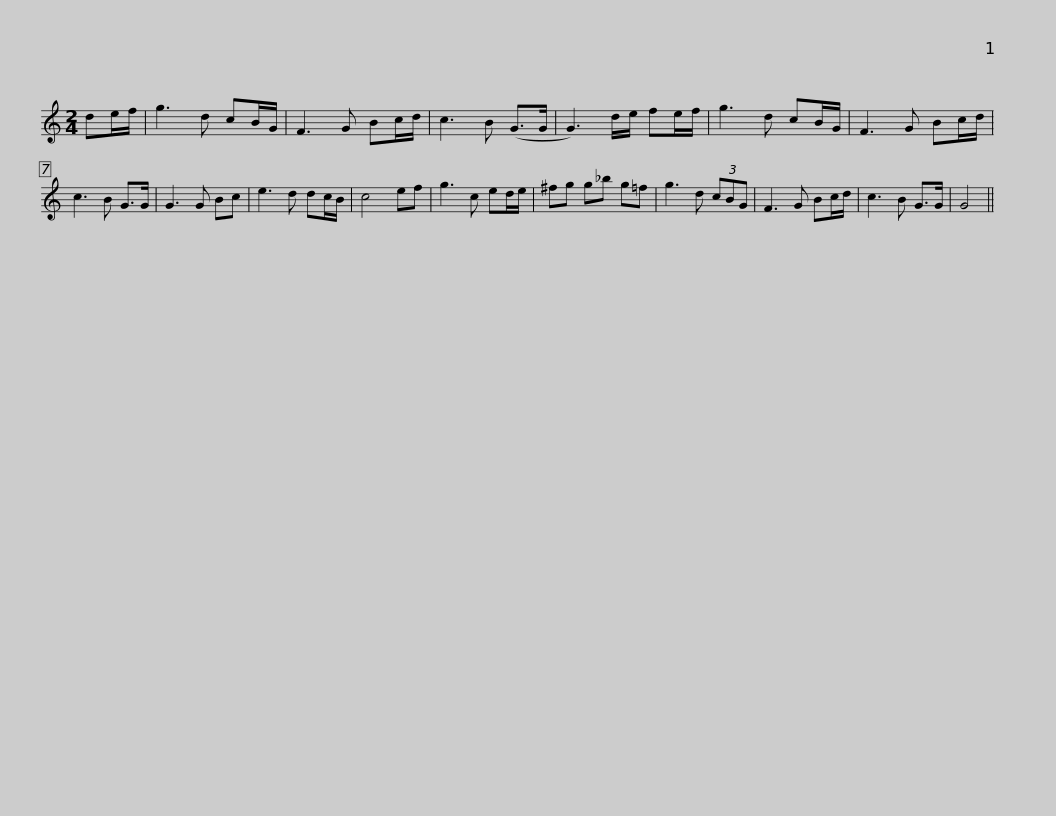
X:1
L:1/8
M:2/4
I:linebreak $
K:C
V:1 treble
V:1
 de/f/ | g3 d cB/G/ | F3 G Bc/d/ | c3 B (G>G | G3) d/e/ fe/f/ | %5
 g3 d cB/G/ | F3 G Bc/d/ | c3 B G>G |$ G3 G Bc | e3 d dc/B/ | %10
 c4 ef | g3 c ed/e/ | ^fg g_b g=f | g3 d (3cBG | F3 G Bc/d/ | %15
 c3 B G>G | G4 || %17
